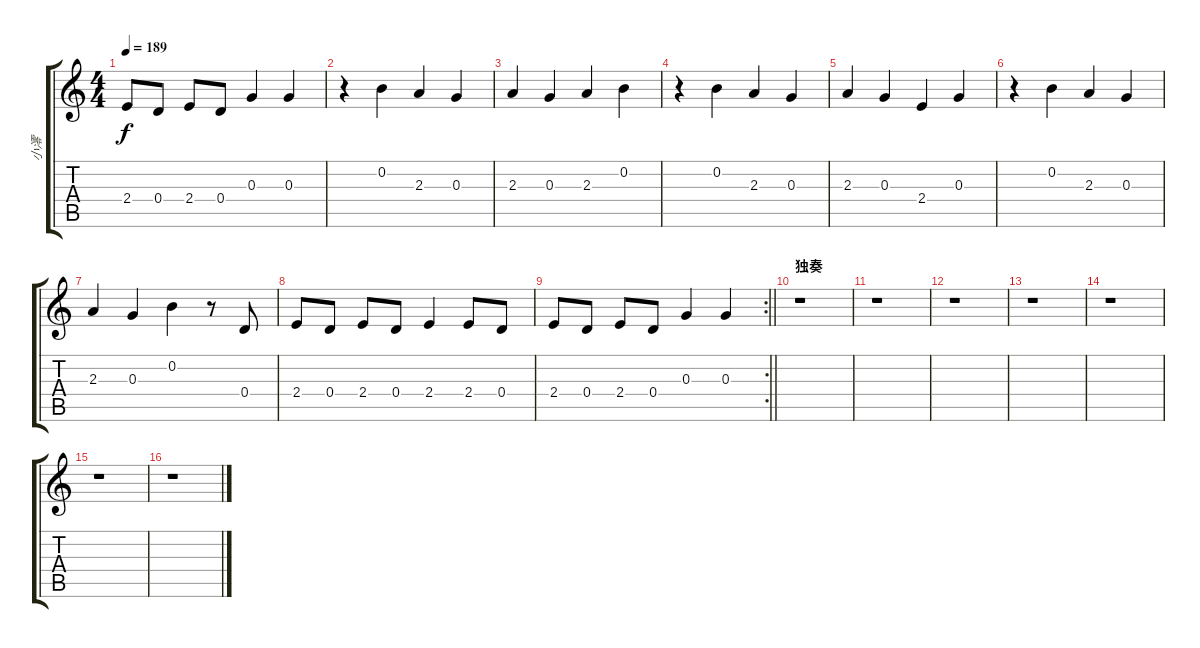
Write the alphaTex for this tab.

\track ("小澪" "小澪") {instrument guitarharmonics}
\staff {score tabs}
\tuning (E4 B3 G3 D3 A2 E2) {hide}
\ts (4 4)
\tempo 189
\clef g2
\ks c
2.4.8{dy f} 0.4.8 2.4.8 0.4.8 0.3.4 0.3.4 |
r.4 0.2.4 2.3.4 0.3.4 |
2.3.4 0.3.4 2.3.4 0.2.4 |
r.4 0.2.4 2.3.4 0.3.4 |
2.3.4 0.3.4 2.4.4 0.3.4 |
r.4 0.2.4 2.3.4 0.3.4 |
2.3.4 0.3.4 0.2.4 r.8 0.4.8 |
2.4.8 0.4.8 2.4.8 0.4.8 2.4.4 2.4.8 0.4.8 |
\rc 2
\barLineRight lightlight
2.4.8 0.4.8 2.4.8 0.4.8 0.3.4 0.3.4 |
\section ("" "独奏")
r.1 |
r.1 |
r.1 |
r.1 |
r.1 |
r.1 |
r.1
